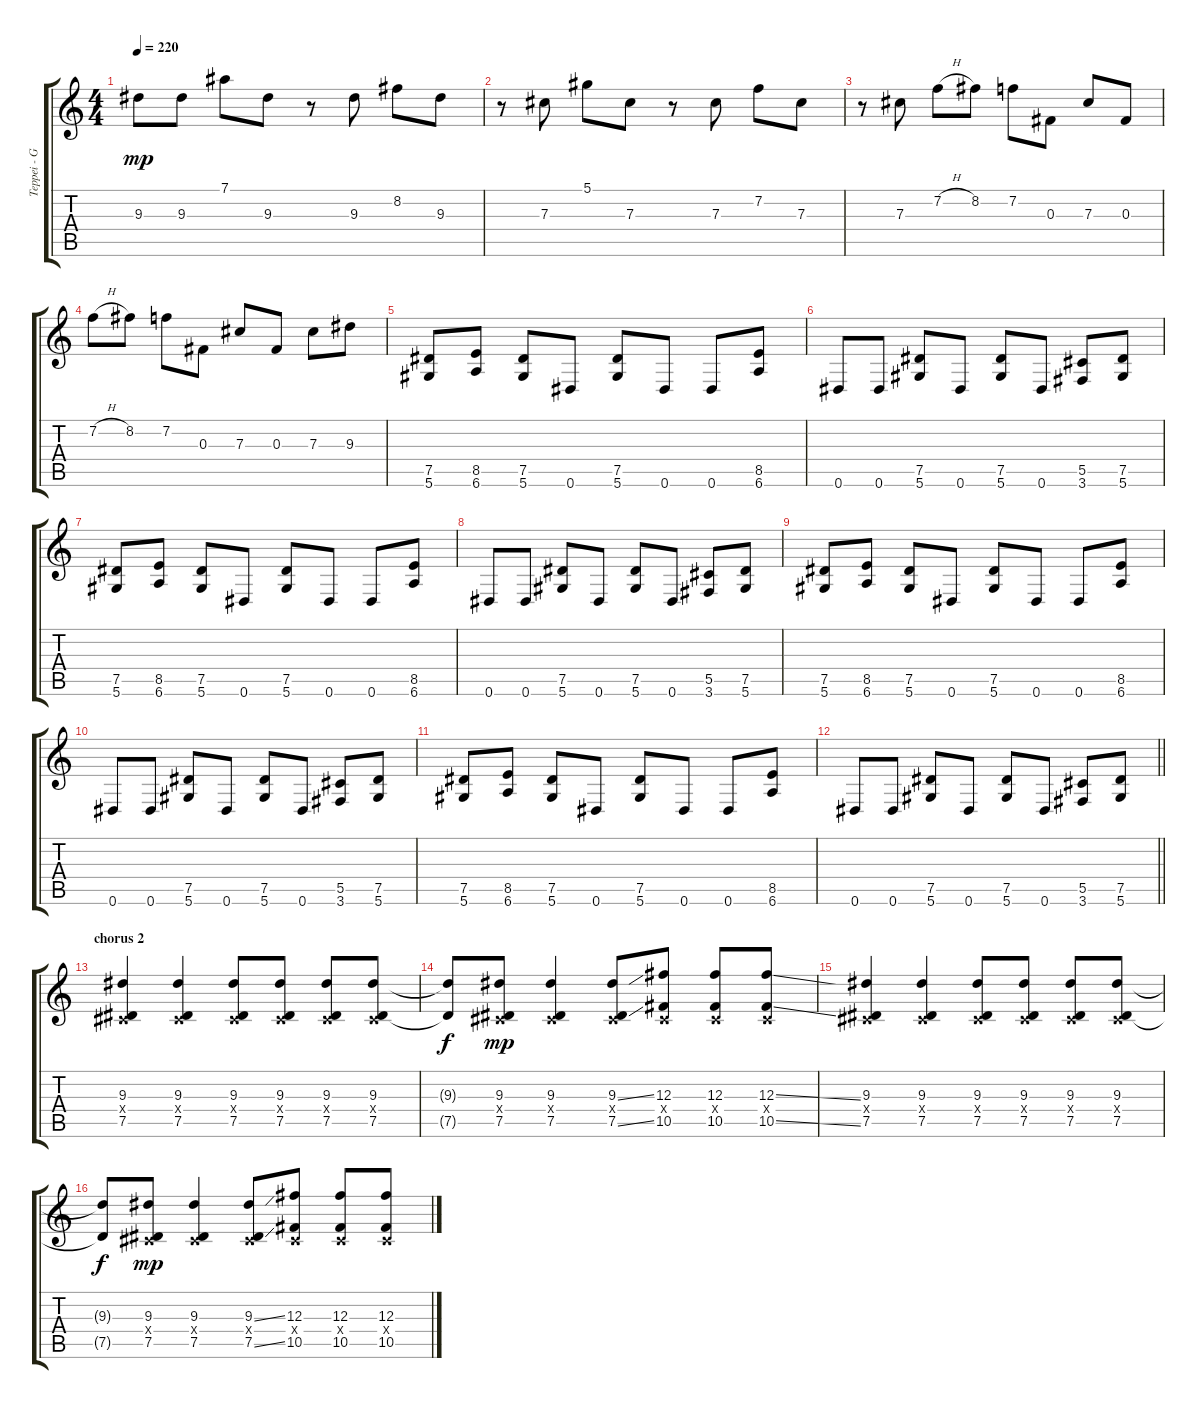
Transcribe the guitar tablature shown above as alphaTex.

\track ("Teppei - Guitar" "Teppei - G") {instrument distortionguitar}
\staff {score tabs}
\tuning (Eb4 Bb3 Gb3 Db3 Ab2 Eb2) {hide}
\ts (4 4)
\tempo 220
\clef g2
\ks c
9.3.8{dy mp} 9.3.8 7.1.8 9.3.8 r.8 9.3.8 8.2.8 9.3.8 |
r.8 7.3.8 5.1.8 7.3.8 r.8 7.3.8 7.2.8 7.3.8 |
r.8 7.3.8 7.2{h}.8 8.2.8 7.2.8 0.3.8 7.3.8 0.3.8 |
7.2{h}.8 8.2.8 7.2.8 0.3.8 7.3.8 0.3.8 7.3.8 9.3.8 |
(7.5 5.6).8 (8.5 6.6).8 (7.5 5.6).8 0.6.8 (7.5 5.6).8 0.6.8 0.6.8 (8.5 6.6).8 |
0.6.8 0.6.8 (7.5 5.6).8 0.6.8 (7.5 5.6).8 0.6.8 (5.5 3.6).8 (7.5 5.6).8 |
(7.5 5.6).8 (8.5 6.6).8 (7.5 5.6).8 0.6.8 (7.5 5.6).8 0.6.8 0.6.8 (8.5 6.6).8 |
0.6.8 0.6.8 (7.5 5.6).8 0.6.8 (7.5 5.6).8 0.6.8 (5.5 3.6).8 (7.5 5.6).8 |
(7.5 5.6).8 (8.5 6.6).8 (7.5 5.6).8 0.6.8 (7.5 5.6).8 0.6.8 0.6.8 (8.5 6.6).8 |
0.6.8 0.6.8 (7.5 5.6).8 0.6.8 (7.5 5.6).8 0.6.8 (5.5 3.6).8 (7.5 5.6).8 |
(7.5 5.6).8 (8.5 6.6).8 (7.5 5.6).8 0.6.8 (7.5 5.6).8 0.6.8 0.6.8 (8.5 6.6).8 |
\barLineRight lightlight
0.6.8 0.6.8 (7.5 5.6).8 0.6.8 (7.5 5.6).8 0.6.8 (5.5 3.6).8 (7.5 5.6).8 |
\section ("" "chorus 2")
(9.3 0.4{x} 7.5).4 (9.3 0.4{x} 7.5).4 (9.3 0.4{x} 7.5).8 (9.3 0.4{x} 7.5).8 (9.3 0.4{x} 7.5).8 (9.3 0.4{x} 7.5).8 |
(9.3{t} 7.5{t}).8{dy f} (9.3 0.4{x} 7.5).8{dy mp} (9.3 0.4{x} 7.5).4 (9.3{ss} 0.4{x} 7.5{ss}).8 (12.3 0.4{x} 10.5).8 (12.3 0.4{x} 10.5).8 (12.3{ss} 0.4{x} 10.5{ss}).8 |
(9.3 0.4{x} 7.5).4 (9.3 0.4{x} 7.5).4 (9.3 0.4{x} 7.5).8 (9.3 0.4{x} 7.5).8 (9.3 0.4{x} 7.5).8 (9.3 0.4{x} 7.5).8 |
(9.3{t} 7.5{t}).8{dy f} (9.3 0.4{x} 7.5).8{dy mp} (9.3 0.4{x} 7.5).4 (9.3{ss} 0.4{x} 7.5{ss}).8 (12.3 0.4{x} 10.5).8 (12.3 0.4{x} 10.5).8 (12.3 0.4{x} 10.5).8
